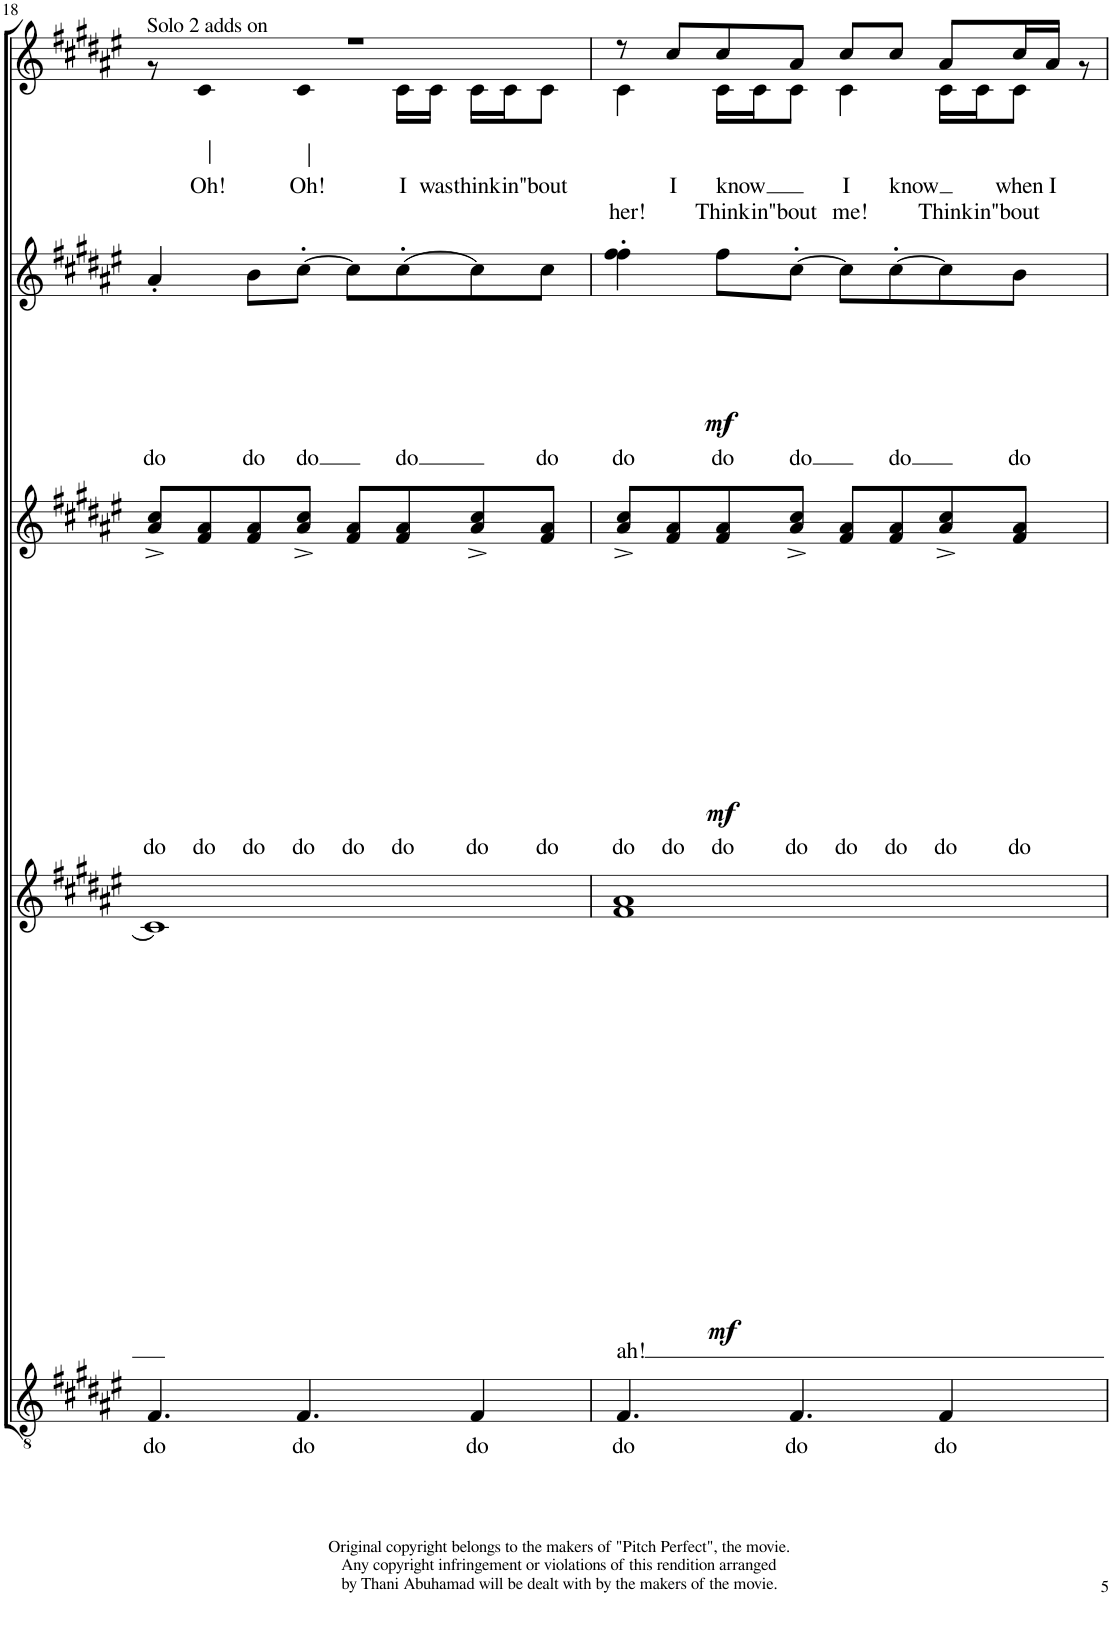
**kern	**text	**dynam	**kern	**text	**dynam	**kern	**text	**dynam	**kern	**text	**dynam	**kern	**text	**text
*part5	*part5	*part5	*part4	*part4	*part4	*part3	*part3	*part3	*part2	*part2	*part2	*part1	*part1	*part1
*staff5	*staff5	*staff5	*staff4	*staff4	*staff4	*staff3	*staff3	*staff3	*staff2	*staff2	*staff2	*staff1	*staff1	*staff1
*I"Bass	*	*	*I"Alto	*	*	*I"Mezzo	*	*	*I"Soprano	*	*	*I"Solo	*	*
*	*	*	*I'A	*	*	*	*	*	*I'S	*	*	*	*	*
!!LO:PB:g=z
*clefGv2	*	*	*clefG2	*	*	*clefG2	*	*	*clefG2	*	*	*clefG2	*	*
*k[f#c#g#d#a#e#]	*	*	*k[f#c#g#d#a#e#]	*	*	*k[f#c#g#d#a#e#]	*	*	*k[f#c#g#d#a#e#]	*	*	*k[f#c#g#d#a#e#]	*	*
*M4/4	*	*	*M4/4	*	*	*M4/4	*	*	*M4/4	*	*	*M4/4	*	*
=18	=18	=18	=18	=18	=18	=18	=18	=18	=18	=18	=18	=18	=18	=18
!	!	!	!	!	!	!	!	!	!	!	!	!LO:TX:a:t=Solo 2 adds on	!	!
!	!LO:LY:b	!	!	!	!	!	!LO:LY:b	!	!	!LO:LY:b	!	!	!	!
*	*	*	*	*	*	*	*	*	*	*	*	*^	*	*
4.F#/	do	.	1c#]	.	.	8a#/^ 8cc#/^L	do	.	4a#'/	do	.	1r	8r	.	.
!	!	!	!	!	!	!	!LO:LY:b	!	!	!	!	!	!	!LO:LY:b	!
.	.	.	.	.	.	8f#/ 8a#/	do	.	.	.	.	.	4c#\	Oh!	.
!	!	!	!	!	!	!	!LO:LY:b	!	!	!LO:LY:b	!	!	!	!	!
.	.	.	.	.	.	8f#/ 8a#/	do	.	8b\L	do	.	.	.	.	.
!	!LO:LY:b	!	!	!	!	!	!LO:LY:b	!	!	!LO:LY:b	!	!	!	!LO:LY:b	!
4.F#/	do	.	.	.	.	8a#/^ 8cc#/^J	do	.	[8cc#'\J	do	.	.	4c#\	Oh!	.
!	!	!	!	!	!	!	!LO:LY:b	!	!	!	!	!	!	!	!
.	.	.	.	.	.	8f#/ 8a#/L	do	.	8cc#\L]	.	.	.	.	.	.
!	!	!	!	!	!	!	!LO:LY:b	!	!	!LO:LY:b	!	!	!	!LO:LY:b	!
.	.	.	.	.	.	8f#/ 8a#/	do	.	[8cc#'\	do	.	.	16c#\LL	I	.
!	!	!	!	!	!	!	!	!	!	!	!	!	!	!LO:LY:b	!
.	.	.	.	.	.	.	.	.	.	.	.	.	16c#\JJ	was	.
!	!LO:LY:b	!	!	!	!	!	!LO:LY:b	!	!	!	!	!	!	!LO:LY:b	!
4F#/	do	.	.	.	.	8a#/^ 8cc#/^	do	.	8cc#\]	.	.	.	16c#\LL	think-	.
!	!	!	!	!	!	!	!	!	!	!	!	!	!	!LO:LY:b	!
.	.	.	.	.	.	.	.	.	.	.	.	.	16c#\J	-in'	.
!	!	!	!	!	!	!	!LO:LY:b	!	!	!LO:LY:b	!	!	!	!LO:LY:b	!
.	.	.	.	.	.	8f#/ 8a#/J	do	.	8cc#\J	do	.	.	8c#\J	'bout	.
=19	=19	=19	=19	=19	=19	=19	=19	=19	=19	=19	=19	=19	=19	=19	=19
!	!LO:LY:b	!LO:DY:b	!	!LO:LY:b	!LO:DY:b	!	!LO:LY:b	!LO:DY:b	!	!LO:LY:b	!LO:DY:b	!	!	!	!LO:LY:b
4.F#/	do	mf	1f# 1a#	ah!	mf	8a#/^ 8cc#/^L	do	mf	4ff#\' 4ff#\'	do	mf	8r	4c#\	.	her!
!	!	!	!	!	!	!	!LO:LY:b	!	!	!	!	!	!	!LO:LY:b	!
.	.	.	.	.	.	8f#/ 8a#/	do	.	.	.	.	8cc#/L	.	I	.
!	!	!	!	!	!	!	!LO:LY:b	!	!	!LO:LY:b	!	!	!	!LO:LY:b	!
!	!	!	!	!	!	!	!	!	!	!	!	!	!	!	!LO:LY:b
.	.	.	.	.	.	8f#/ 8a#/	do	.	8ff#\L	do	.	8cc#/	16c#\LL	.	Think-
!	!	!	!	!	!	!	!	!	!	!	!	!	!	!	!LO:LY:b
.	.	.	.	.	.	.	.	.	.	.	.	.	16c#\J	.	-in'
!	!LO:LY:b	!	!	!	!	!	!LO:LY:b	!	!	!LO:LY:b	!	!	!	!	!LO:LY:b
4.F#/	do	.	.	.	.	8a#/^ 8cc#/^J	do	.	[8cc#'\J	do	.	8a#/J	8c#\J	.	'bout
!	!	!	!	!	!	!	!LO:LY:b	!	!	!	!	!	!	!LO:LY:b	!
!	!	!	!	!	!	!	!	!	!	!	!	!	!	!	!LO:LY:b
.	.	.	.	.	.	8f#/ 8a#/L	do	.	8cc#\L]	.	.	8cc#/L	4c#\	.	me!
!	!	!	!	!	!	!	!LO:LY:b	!	!	!LO:LY:b	!	!	!	!LO:LY:b	!
.	.	.	.	.	.	8f#/ 8a#/	do	.	[8cc#'\	do	.	8cc#/J	.	know	.
!	!LO:LY:b	!	!	!	!	!	!LO:LY:b	!	!	!	!	!	!	!	!LO:LY:b
4F#/	do	.	.	.	.	8a#/^ 8cc#/^	do	.	8cc#\]	.	.	8a#/L	16c#\LL	.	Think-
!	!	!	!	!	!	!	!	!	!	!	!	!	!	!	!LO:LY:b
.	.	.	.	.	.	.	.	.	.	.	.	.	16c#\J	.	-in'
!	!	!	!	!	!	!	!LO:LY:b	!	!	!LO:LY:b	!	!	!	!LO:LY:b	!
!	!	!	!	!	!	!	!	!	!	!	!	!	!	!	!LO:LY:b
.	.	.	.	.	.	8f#/ 8a#/J	do	.	8b\J	do	.	16cc#/L	8c#\J	.	'bout
!	!	!	!	!	!	!	!	!	!	!	!	!	!	!LO:LY:b	!
.	.	.	.	.	.	.	.	.	.	.	.	16a#/JJ	.	I	.
8ryy	.	.	8ryy	.	.	8ryy	.	.	8ryy	.	.	8ryy	8r	.	.
*	*	*	*	*	*	*	*	*	*	*	*	*v	*v	*	*
=	=	=	=	=	=	=	=	=	=	=	=	=	=	=
*-	*-	*-	*-	*-	*-	*-	*-	*-	*-	*-	*-	*-	*-	*-
